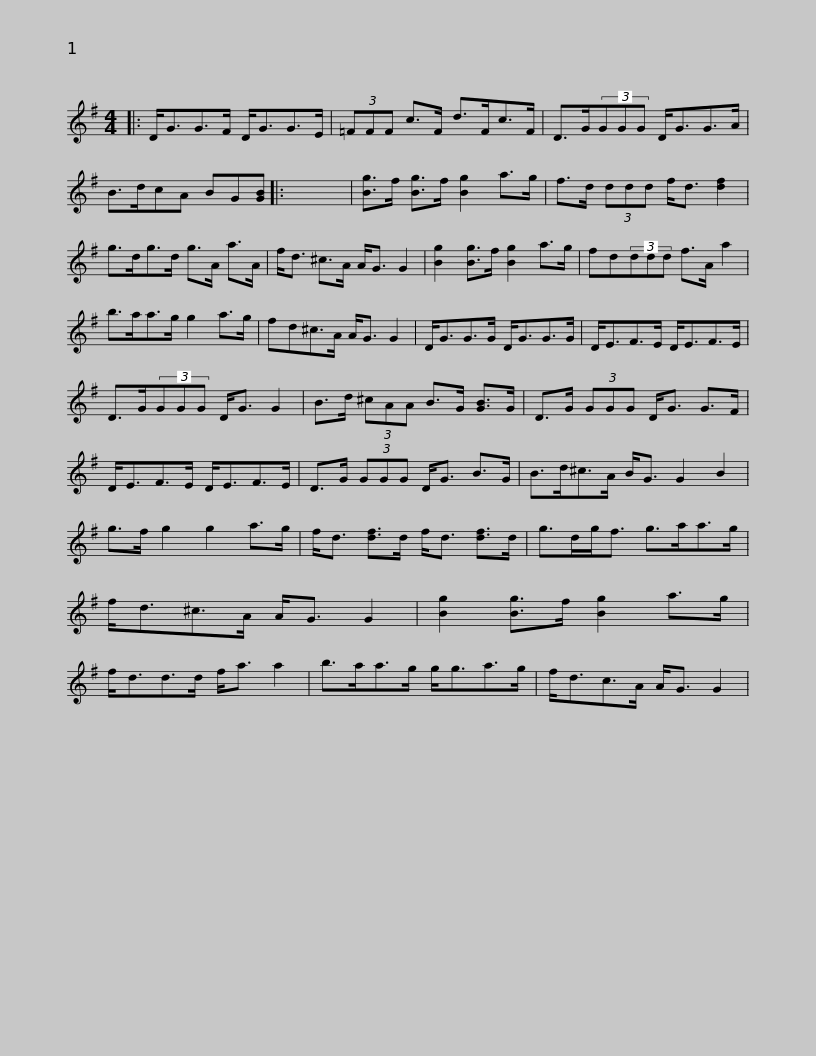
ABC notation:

X:1
L:1/8
M:4/4
I:linebreak $
K:G
V:1 treble
V:1
|: D<GG>F D<GG>E | (3=FFF c>F d>Fc>F | D>G(3GGG D<GG>A | B>dcA BG[GB] |: x8 |$ %5
 [Bg]>f [Bg]>f [Bg]2 a>g | f>d (3ddd f<d [df]2 | g>dg>d g>A a>A | f<d ^c>A A<G G2 | [Bg]2 [Bg]>f [Bg]2 a>g |$ %10
 fd(3ddd f>A a2 | b>aa>g g2 a>g | fd^c>A A<G G2 | D<GG>G D<GG>G | D<EF>E D<EF>E |$ %15
 D>G(3GGG D<G G2 | B>d (3^cAA B>G [GB]>G | D>G (3GGG D<G G>F | D<EF>E D<EF>E |$ D>G (3GGG D<G B>G | %20
 B>d^c>A B<G G2 B2 | g>f g2 g2 a>g | f<d [df]>d f<d [df]>d |$ g>dg<f g>aa>g | f<d^c>A A<G G2 | %25
 [Bg]2 [Bg]>f [Bg]2 a>g | f<dd>d f<a a2 | b>aa>g g<ga>g |$ f<dc>A A<G G2 | %29
